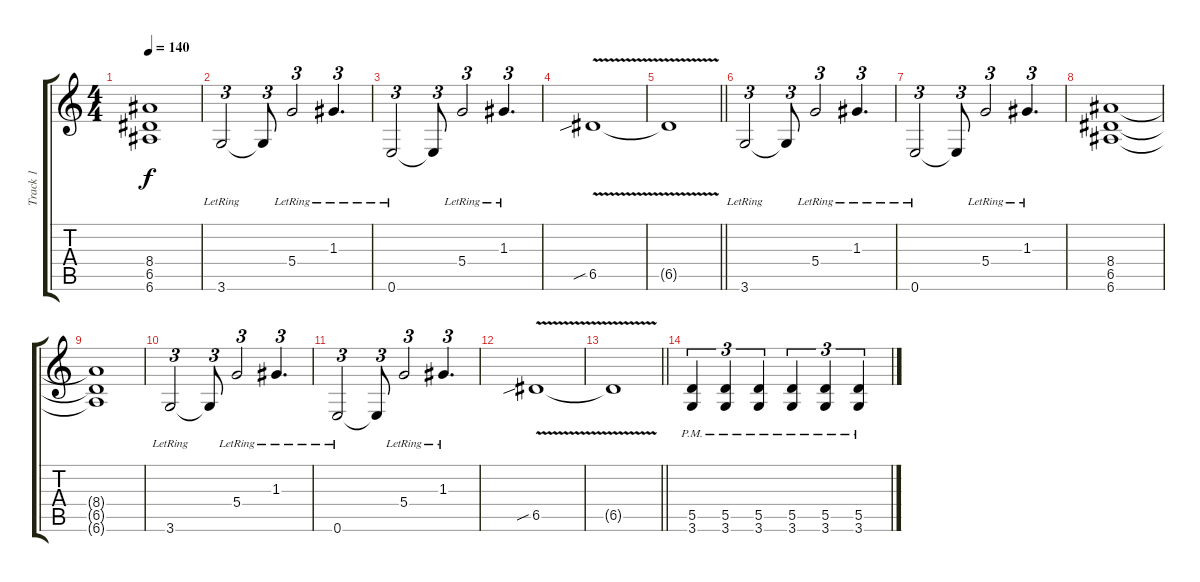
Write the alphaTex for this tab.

\track ("Track 1" "Track 1") {instrument distortionguitar}
\staff {score tabs}
\tuning (E4 B3 G3 D3 A2 E2) {hide}
\ts (4 4)
\tempo 140
\clef g2
\ks c
(8.4{t} 6.5{t} 6.6{t}).1{dy f} |
3.6{lr}.2{tu (3 2)} 3.6{t}.8{tu (3 2)} 5.4{lr}.2{tu (3 2)} 1.3{lr}.4{d tu (3 2)} |
0.6{lr}.2{tu (3 2)} 0.6{t}.8{tu (3 2)} 5.4{lr}.2{tu (3 2)} 1.3{lr}.4{d tu (3 2)} |
6.5{v sib}.1 |
\barLineRight lightlight
6.5{t}.1 |
3.6{lr}.2{tu (3 2)} 3.6{t}.8{tu (3 2)} 5.4{lr}.2{tu (3 2)} 1.3{lr}.4{d tu (3 2)} |
0.6{lr}.2{tu (3 2)} 0.6{t}.8{tu (3 2)} 5.4{lr}.2{tu (3 2)} 1.3{lr}.4{d tu (3 2)} |
(8.4 6.5 6.6).1 |
(8.4{t} 6.5{t} 6.6{t}).1 |
3.6{lr}.2{tu (3 2)} 3.6{t}.8{tu (3 2)} 5.4{lr}.2{tu (3 2)} 1.3{lr}.4{d tu (3 2)} |
0.6{lr}.2{tu (3 2)} 0.6{t}.8{tu (3 2)} 5.4{lr}.2{tu (3 2)} 1.3{lr}.4{d tu (3 2)} |
6.5{v sib}.1 |
\barLineRight lightlight
6.5{t}.1 |
(5.5{pm} 3.6{pm}).4{tu (3 2)} (5.5{pm} 3.6{pm}).4{tu (3 2)} (5.5{pm} 3.6{pm}).4{tu (3 2)} (5.5{pm} 3.6{pm}).4{tu (3 2)} (5.5{pm} 3.6{pm}).4{tu (3 2)} (5.5{pm} 3.6{pm}).4{tu (3 2)}
